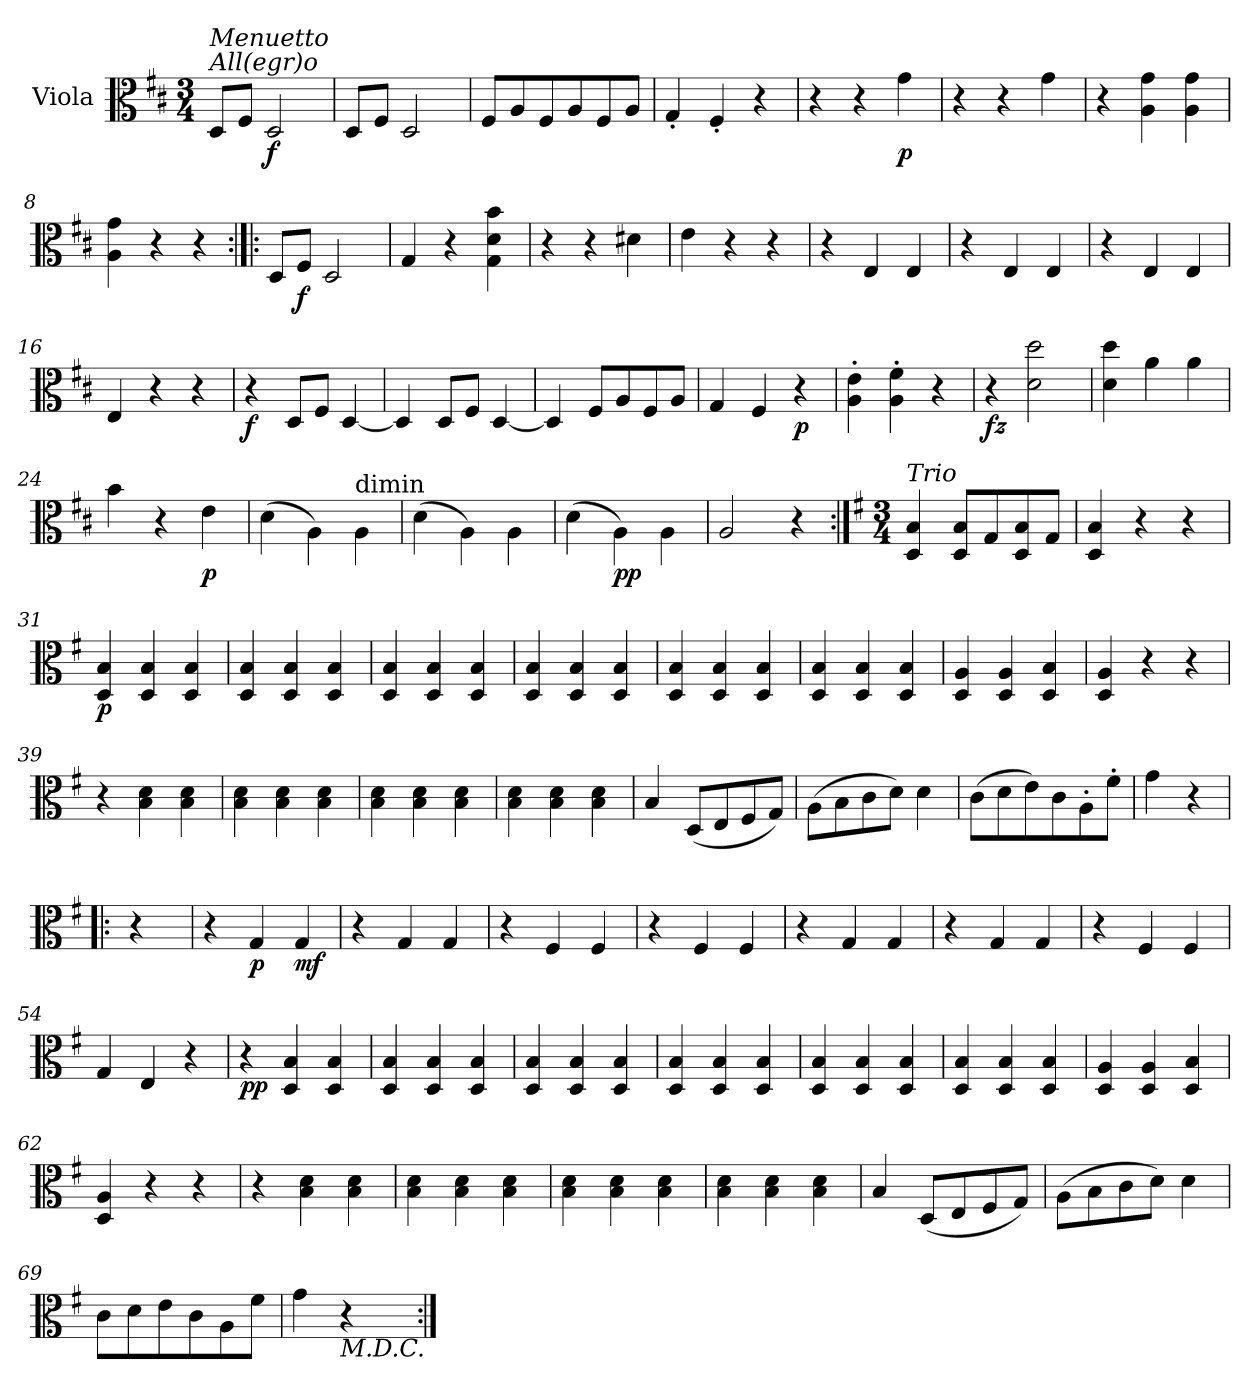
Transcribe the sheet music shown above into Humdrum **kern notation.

**kern	**dynam
*part1	*part1
*staff1	*staff1
*I"Viola	*
*I'Vla	*
*clefC3	*
*k[f#c#]	*
*M3/4	*
=1	=1
!LO:TX:a:i:t=All(egr)o	!
!LO:TX:a:i:t=Menuetto	!
8D/L	.
8F#/J	.
2D/	f
=2	=2
8D/L	.
8F#/J	.
2D/	.
=3	=3
8F#/L	.
8A/	.
8F#/	.
8A/	.
8F#/	.
8A/J	.
=4	=4
4G'/	.
4F#'/	.
4r	.
=5	=5
4r	.
4r	.
4g\	p
=6	=6
4r	.
4r	.
4g\	.
=7	=7
4r	.
4A\ 4g\	.
4A\ 4g\	.
=8	=8
4A\ 4g\	.
4r	.
4r	.
=9:|!|:	=9:|!|:
8D/L	.
8F#/J	f
2D/	.
=10	=10
4G/	.
4r	.
4G\ 4d\ 4b\	.
=11	=11
4r	.
4r	.
4d#X\	.
=12	=12
4e\	.
4r	.
4r	.
=13	=13
4r	po.
4E/	.
4E/	.
=14	=14
4r	.
4E/	.
4E/	.
=15	=15
4r	.
4E/	.
4E/	.
=16	=16
4E/	.
4r	.
4r	.
=17	=17
4r	f
8D/L	.
8F#/J	.
[4D/	.
=18	=18
4D/]	.
8D/L	.
8F#/J	.
[4D/	.
=19	=19
4D/]	.
8F#/L	.
8A/	.
8F#/	.
8A/J	.
=20	=20
4G/	.
4F#/	.
4r	p
=21	=21
4A'\ 4e'\	.
4A'\ 4f#'\	.
4r	.
=22	=22
4r	fz
2d\ 2dd\	.
=23	=23
4d\ 4dd\	.
4a\	.
4a\	.
=24	=24
4b\	.
4r	.
4e\	p
=25	=25
(4d\	.
4A\)	.
!LO:TX:t=dimin	!
4A\	.
=26	=26
(4d\	.
4A\)	.
4A\	.
=27	=27
(4d\	.
4A\)	pp
4A\	.
=28	=28
2A/	.
4r	.
=29:|!	=29:|!
*k[f#]	*
*M3/4	*
!LO:TX:a:i:t=Trio	!
4D/ 4B/	fo.
8D/ 8B/L	.
8G/	.
8D/ 8B/	.
8G/J	.
=30	=30
4D/ 4B/	.
4r	.
4r	.
=31	=31
4D/ 4B/	p
4D/ 4B/	.
4D/ 4B/	.
=32	=32
4D/ 4B/	.
4D/ 4B/	.
4D/ 4B/	.
=33	=33
4D/ 4B/	.
4D/ 4B/	.
4D/ 4B/	.
=34	=34
4D/ 4B/	.
4D/ 4B/	.
4D/ 4B/	.
=35	=35
4D/ 4B/	.
4D/ 4B/	.
4D/ 4B/	.
=36	=36
4D/ 4B/	.
4D/ 4B/	.
4D/ 4B/	.
=37	=37
4D/ 4A/	.
4D/ 4A/	.
4D/ 4B/	.
=38	=38
4D/ 4A/	.
4r	.
4r	.
=39	=39
4r	.
4B\ 4d\	.
4B\ 4d\	.
=40	=40
4B\ 4d\	.
4B\ 4d\	.
4B\ 4d\	.
=41	=41
4B\ 4d\	.
4B\ 4d\	.
4B\ 4d\	.
=42	=42
4B\ 4d\	.
4B\ 4d\	.
4B\ 4d\	.
=43	=43
4B/	fo.
(8D/L	.
8E/	.
8F#/	.
8G/J)	.
=44	=44
(8A\L	.
8B\	.
8c\	.
8d\J)	.
4d\	.
=45	=45
(8c\L	.
8d\	.
8e\)	.
8c\	.
8A'\	.
8f#'\J	.
=46	=46
4g\	.
4r	.
=!|:	=!|:
4r	.
=47	=47
4r	.
4G/	p
4G/	mf.
=48	=48
4r	.
4G/	.
4G/	.
=49	=49
4r	.
4F#/	.
4F#/	.
=50	=50
4r	.
4F#/	.
4F#/	.
=51	=51
4r	.
4G/	.
4G/	.
=52	=52
4r	.
4G/	.
4G/	.
=53	=53
4r	.
4F#/	.
4F#/	.
=54	=54
4G/	.
4E/	.
4r	.
=55	=55
4r	pp.
4D/ 4B/	.
4D/ 4B/	.
=56	=56
4D/ 4B/	.
4D/ 4B/	.
4D/ 4B/	.
=57	=57
4D/ 4B/	.
4D/ 4B/	.
4D/ 4B/	.
=58	=58
4D/ 4B/	.
4D/ 4B/	.
4D/ 4B/	.
=59	=59
4D/ 4B/	.
4D/ 4B/	.
4D/ 4B/	.
=60	=60
4D/ 4B/	.
4D/ 4B/	.
4D/ 4B/	.
=61	=61
4D/ 4A/	.
4D/ 4A/	.
4D/ 4B/	.
=62	=62
4D/ 4A/	.
4r	.
4r	.
=63	=63
4r	.
4B\ 4d\	.
4B\ 4d\	.
=64	=64
4B\ 4d\	.
4B\ 4d\	.
4B\ 4d\	.
=65	=65
4B\ 4d\	.
4B\ 4d\	.
4B\ 4d\	.
=66	=66
4B\ 4d\	.
4B\ 4d\	.
4B\ 4d\	.
=67	=67
4B/	fo.
(8D/L	.
8E/	.
8F#/	.
8G/J)	.
=68	=68
(8A\L	.
8B\	.
8c\	.
8d\J)	.
4d\	.
=69	=69
8c\L	.
8d\	.
8e\	.
8c\	.
8A\	.
8f#\J	.
=70	=70
4g\	.
!LO:TX:b:i:t=M.D.C.	!
4r	.
=:|!	=:|!
*-	*-
